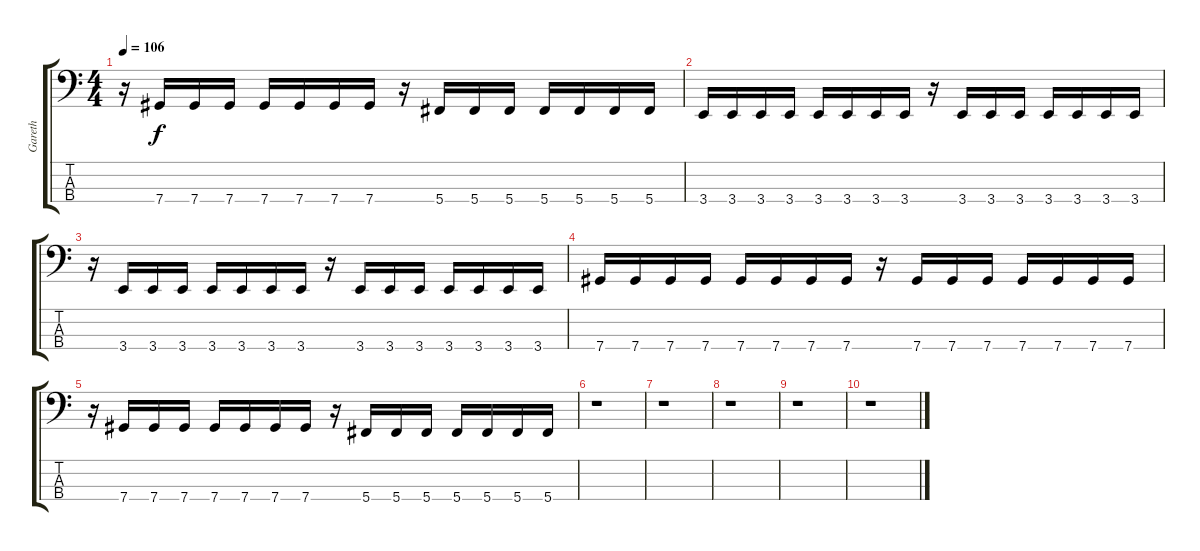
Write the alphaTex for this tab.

\track ("Gareth" "Gareth") {instrument electricbassfinger}
\staff {score tabs}
\tuning (Gb2 Db2 Ab1 Db1) {hide}
\ts (4 4)
\tempo 106
\clef f4
\ks c
r.16{dy f} 7.4.16 7.4.16 7.4.16 7.4.16 7.4.16 7.4.16 7.4.16 r.16 5.4.16 5.4.16 5.4.16 5.4.16 5.4.16 5.4.16 5.4.16 |
3.4.16 3.4.16 3.4.16 3.4.16 3.4.16 3.4.16 3.4.16 3.4.16 r.16 3.4.16 3.4.16 3.4.16 3.4.16 3.4.16 3.4.16 3.4.16 |
r.16 3.4.16 3.4.16 3.4.16 3.4.16 3.4.16 3.4.16 3.4.16 r.16 3.4.16 3.4.16 3.4.16 3.4.16 3.4.16 3.4.16 3.4.16 |
7.4.16 7.4.16 7.4.16 7.4.16 7.4.16 7.4.16 7.4.16 7.4.16 r.16 7.4.16 7.4.16 7.4.16 7.4.16 7.4.16 7.4.16 7.4.16 |
r.16 7.4.16 7.4.16 7.4.16 7.4.16 7.4.16 7.4.16 7.4.16 r.16 5.4.16 5.4.16 5.4.16 5.4.16 5.4.16 5.4.16 5.4.16 |
r.1 |
r.1 |
r.1 |
r.1 |
r.1
